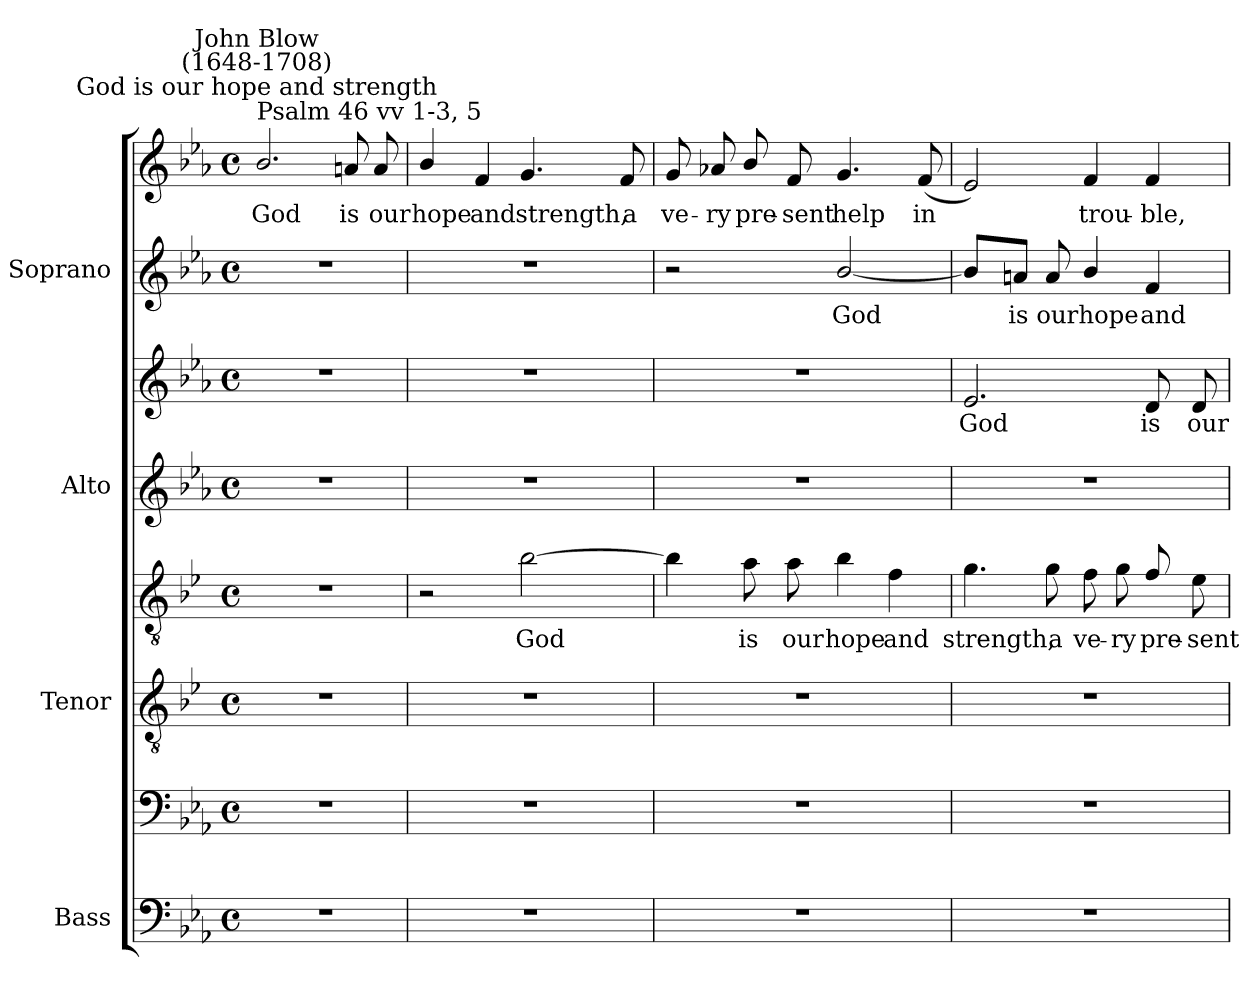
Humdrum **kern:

**kern	**kern	**kern	**kern	**text	**kern	**kern	**text	**kern	**text	**kern	**text
*part4	*part4	*part3	*part3	*part3	*part2	*part2	*part2	*part1	*part1	*part1	*part1
*staff8	*staff7	*staff6	*staff5	*staff5	*staff4	*staff3	*staff3	*staff2	*staff2	*staff1	*staff1
*I"Bass	*	*I"Tenor	*	*	*I"Alto	*	*	*I"Soprano	*	*	*
*I'B	*	*I'T	*	*	*I'A	*	*	*I'S	*	*	*
*clefF4	*clefF4	*clefGv2	*clefGv2	*	*clefG2	*clefG2	*	*clefG2	*	*clefG2	*
*	*	*ITrd4c7	*ITrd4c7	*	*	*	*	*	*	*	*
*k[b-e-a-]	*k[b-e-a-]	*k[b-e-a-]	*k[b-e-a-]	*	*k[b-e-a-]	*k[b-e-a-]	*	*k[b-e-a-]	*	*k[b-e-a-]	*
*E-:	*E-:	*E-:	*E-:	*	*E-:	*E-:	*	*E-:	*	*E-:	*
*M4/4	*M4/4	*M4/4	*M4/4	*	*M4/4	*M4/4	*	*M4/4	*	*M4/4	*
*met(c)	*met(c)	*met(c)	*met(c)	*	*met(c)	*met(c)	*	*met(c)	*	*met(c)	*
=1	=1	=1	=1	=1	=1	=1	=1	=1	=1	=1	=1
!	!	!	!	!	!	!	!	!	!	!LO:TX:a:t=Psalm 46 vv 1-3, 5	!
!	!	!	!	!	!	!	!	!	!	!LO:TX:a:cj:t=God is our hope and strength	!
!	!	!	!	!	!	!	!	!	!	!LO:TX:a:cj:t=John Blow\n(1648-1708)	!
!	!	!	!	!	!	!	!	!	!	!	!LO:LY:b
1r	1r	1r	1r	.	1r	1r	.	1r	.	2.b-/	God
!	!	!	!	!	!	!	!	!	!	!	!LO:LY:b
.	.	.	.	.	.	.	.	.	.	8an	is
!	!	!	!	!	!	!	!	!	!	!	!LO:LY:b
.	.	.	.	.	.	.	.	.	.	8a	our
=2	=2	=2	=2	=2	=2	=2	=2	=2	=2	=2	=2
!	!	!	!	!	!	!	!	!	!	!	!LO:LY:b
1r	1r	1r	2r	.	1r	1r	.	1r	.	4b-/	hope
!	!	!	!	!	!	!	!	!	!	!	!LO:LY:b
.	.	.	.	.	.	.	.	.	.	4f	and
!	!	!	!	!LO:LY:b	!	!	!	!	!	!	!LO:LY:b
.	.	.	[2e-	God	.	.	.	.	.	4.g	strength,
!	!	!	!	!	!	!	!	!	!	!	!LO:LY:b
.	.	.	.	.	.	.	.	.	.	8f	a
=3	=3	=3	=3	=3	=3	=3	=3	=3	=3	=3	=3
!	!	!	!	!	!	!	!	!	!	!	!LO:LY:b
1r	1r	1r	4e-]	.	1r	1r	.	2r	.	8g	ve-
!	!	!	!	!	!	!	!	!	!	!	!LO:LY:b
.	.	.	.	.	.	.	.	.	.	8a-X	-ry
!	!	!	!	!LO:LY:b	!	!	!	!	!	!	!LO:LY:b
.	.	.	8d	is	.	.	.	.	.	8b-/	pre-
!	!	!	!	!LO:LY:b	!	!	!	!	!	!	!LO:LY:b
.	.	.	8d	our	.	.	.	.	.	8f	-sent
!	!	!	!	!LO:LY:b	!	!	!	!	!LO:LY:b	!	!LO:LY:b
.	.	.	4e-	hope	.	.	.	[2b-/	God	4.g	help
!	!	!	!	!LO:LY:b	!	!	!	!	!	!	!
.	.	.	4B-	and	.	.	.	.	.	.	.
!	!	!	!	!	!	!	!	!	!	!	!LO:LY:b
.	.	.	.	.	.	.	.	.	.	(<8fL	in
=4	=4	=4	=4	=4	=4	=4	=4	=4	=4	=4	=4
!	!	!	!	!LO:LY:b	!	!	!LO:LY:b	!	!	!	!
1r	1r	1r	4.c	strength,	1r	2.e-	God	4b-/]	.	2e-)	.
!	!	!	!	!	!	!	!	!	!LO:LY:b	!	!
.	.	.	.	.	.	.	.	8anJ	is	.	.
!	!	!	!	!LO:LY:b	!	!	!	!	!LO:LY:b	!	!
.	.	.	8c	a	.	.	.	8a	our	.	.
!	!	!	!	!LO:LY:b	!	!	!	!	!LO:LY:b	!	!LO:LY:b
.	.	.	8B-	ve-	.	.	.	4b-/	hope	4f	trou-
!	!	!	!	!LO:LY:b	!	!	!	!	!	!	!
.	.	.	8c	-ry	.	.	.	.	.	.	.
!	!	!	!	!LO:LY:b	!	!	!LO:LY:b	!	!LO:LY:b	!	!LO:LY:b
.	.	.	8B-/	pre-	.	8d	is	4f	and	4f	-ble,
!	!	!	!	!LO:LY:b	!	!	!LO:LY:b	!	!	!	!
.	.	.	8A-L	-sent	.	8dL	our	.	.	.	.
=	=	=	=	=	=	=	=	=	=	=	=
*-	*-	*-	*-	*-	*-	*-	*-	*-	*-	*-	*-
